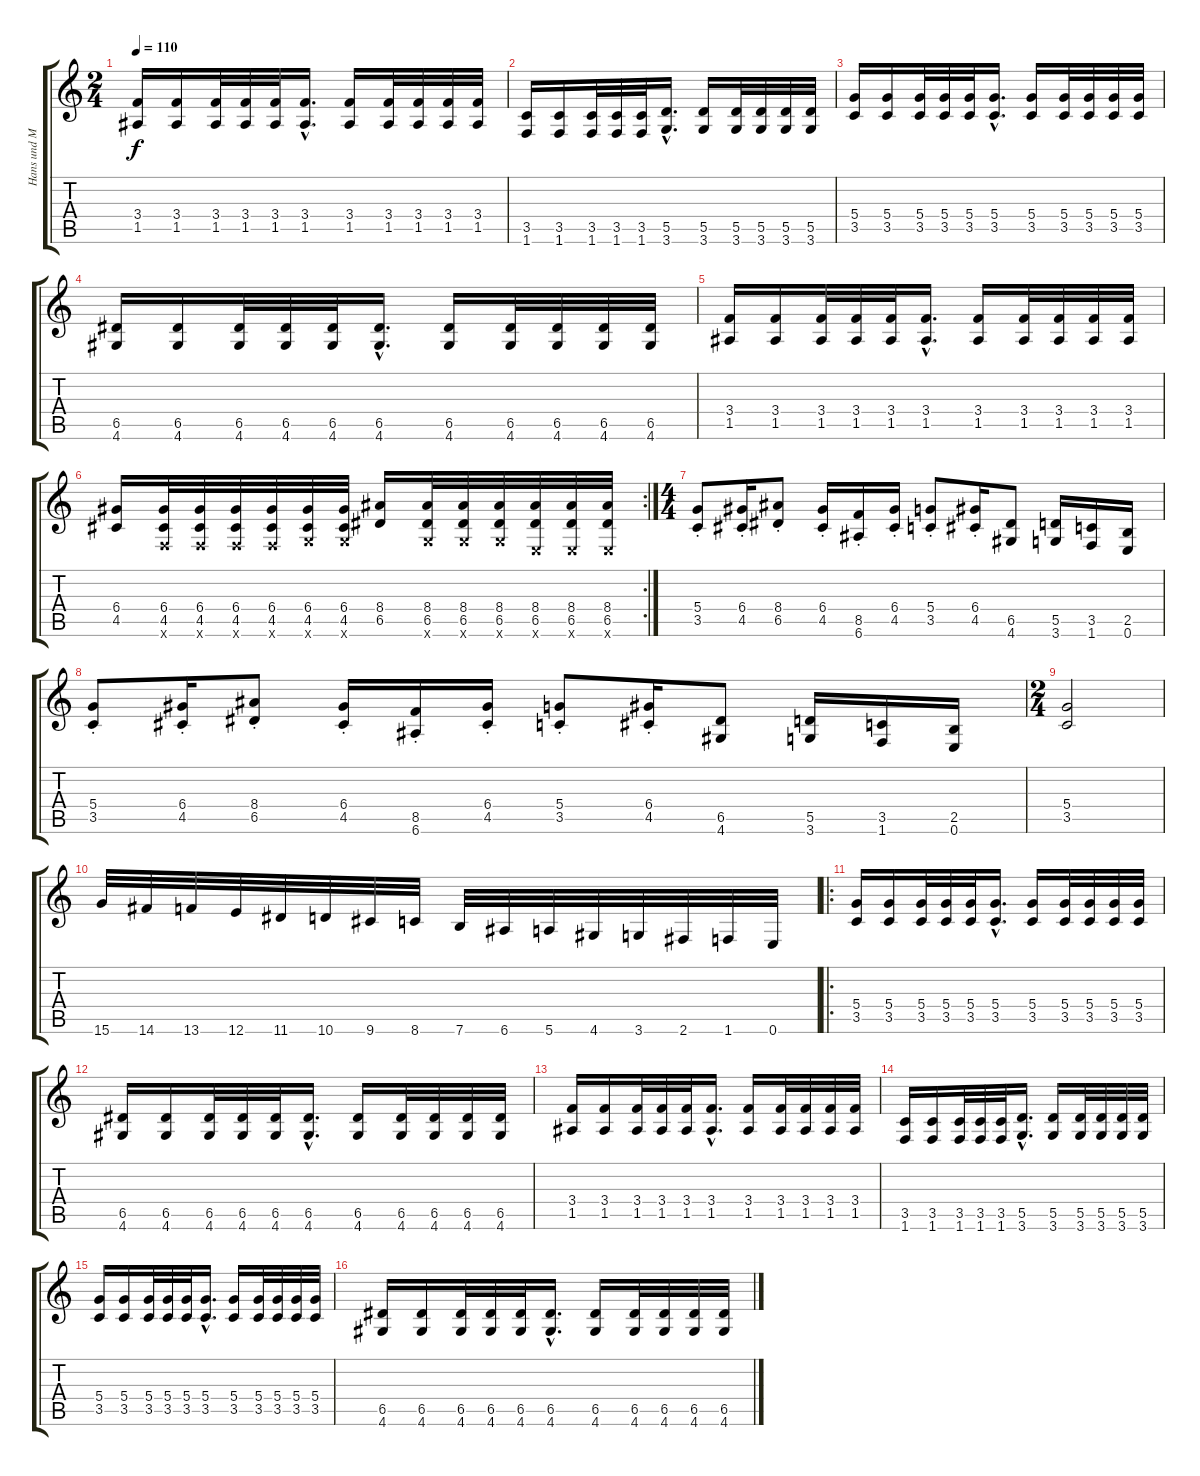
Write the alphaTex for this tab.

\track ("Hans und Max" "Hans und M") {instrument overdrivenguitar}
\staff {score tabs}
\tuning (E4 B3 G3 D3 A2 E2) {hide}
\ts (2 4)
\tempo 110
\clef g2
\ks c
(3.4 1.5).16{dy f} (3.4 1.5).16 (3.4 1.5).32 (3.4 1.5).32 (3.4 1.5).32 (3.4{hac} 1.5{hac}).16{d} (3.4 1.5).16 (3.4 1.5).32 (3.4 1.5).32 (3.4 1.5).32 (3.4 1.5).32 |
(3.5 1.6).16 (3.5 1.6).16 (3.5 1.6).32 (3.5 1.6).32 (3.5 1.6).32 (5.5{hac} 3.6{hac}).16{d} (5.5 3.6).16 (5.5 3.6).32 (5.5 3.6).32 (5.5 3.6).32 (5.5 3.6).32 |
(5.4 3.5).16 (5.4 3.5).16 (5.4 3.5).32 (5.4 3.5).32 (5.4 3.5).32 (5.4{hac} 3.5{hac}).16{d} (5.4 3.5).16 (5.4 3.5).32 (5.4 3.5).32 (5.4 3.5).32 (5.4 3.5).32 |
(6.5 4.6).16 (6.5 4.6).16 (6.5 4.6).32 (6.5 4.6).32 (6.5 4.6).32 (6.5{hac} 4.6{hac}).16{d} (6.5 4.6).16 (6.5 4.6).32 (6.5 4.6).32 (6.5 4.6).32 (6.5 4.6).32 |
(3.4 1.5).16 (3.4 1.5).16 (3.4 1.5).32 (3.4 1.5).32 (3.4 1.5).32 (3.4{hac} 1.5{hac}).16{d} (3.4 1.5).16 (3.4 1.5).32 (3.4 1.5).32 (3.4 1.5).32 (3.4 1.5).32 |
\rc 2
(6.4 4.5).16 (6.4 4.5 1.6{x}).32 (6.4 4.5 1.6{x}).32 (6.4 4.5 1.6{x}).32 (6.4 4.5 1.6{x}).32 (6.4 4.5 3.6{x}).32 (6.4 4.5 3.6{x}).32 (8.4 6.5).16 (8.4 6.5 3.6{x}).32 (8.4 6.5 3.6{x}).32 (8.4 6.5 3.6{x}).32 (8.4 6.5 0.6{x}).32 (8.4 6.5 0.6{x}).32 (8.4 6.5 0.6{x}).32 |
\ts (4 4)
(5.4{st} 3.5{st}).8 (6.4{st} 4.5{st}).16 (8.4{st} 6.5{st}).8 (6.4{st} 4.5{st}).16 (8.5{st} 6.6{st}).16 (6.4{st} 4.5{st}).16 (5.4{st} 3.5{st}).8 (6.4{st} 4.5{st}).16 (6.5 4.6).8 (5.5 3.6).16 (3.5 1.6).16 (2.5 0.6).16 |
(5.4{st} 3.5{st}).8 (6.4{st} 4.5{st}).16 (8.4{st} 6.5{st}).8 (6.4{st} 4.5{st}).16 (8.5{st} 6.6{st}).16 (6.4{st} 4.5{st}).16 (5.4{st} 3.5{st}).8 (6.4{st} 4.5{st}).16 (6.5 4.6).8 (5.5 3.6).16 (3.5 1.6).16 (2.5 0.6).16 |
\ts (2 4)
(5.4 3.5).2 |
15.6.32 14.6.32 13.6.32 12.6.32 11.6.32 10.6.32 9.6.32 8.6.32 7.6.32 6.6.32 5.6.32 4.6.32 3.6.32 2.6.32 1.6.32 0.6.32 |
\ro
(5.4 3.5).16 (5.4 3.5).16 (5.4 3.5).32 (5.4 3.5).32 (5.4 3.5).32 (5.4{hac} 3.5{hac}).16{d} (5.4 3.5).16 (5.4 3.5).32 (5.4 3.5).32 (5.4 3.5).32 (5.4 3.5).32 |
(6.5 4.6).16 (6.5 4.6).16 (6.5 4.6).32 (6.5 4.6).32 (6.5 4.6).32 (6.5{hac} 4.6{hac}).16{d} (6.5 4.6).16 (6.5 4.6).32 (6.5 4.6).32 (6.5 4.6).32 (6.5 4.6).32 |
(3.4 1.5).16 (3.4 1.5).16 (3.4 1.5).32 (3.4 1.5).32 (3.4 1.5).32 (3.4{hac} 1.5{hac}).16{d} (3.4 1.5).16 (3.4 1.5).32 (3.4 1.5).32 (3.4 1.5).32 (3.4 1.5).32 |
(3.5 1.6).16 (3.5 1.6).16 (3.5 1.6).32 (3.5 1.6).32 (3.5 1.6).32 (5.5{hac} 3.6{hac}).16{d} (5.5 3.6).16 (5.5 3.6).32 (5.5 3.6).32 (5.5 3.6).32 (5.5 3.6).32 |
(5.4 3.5).16 (5.4 3.5).16 (5.4 3.5).32 (5.4 3.5).32 (5.4 3.5).32 (5.4{hac} 3.5{hac}).16{d} (5.4 3.5).16 (5.4 3.5).32 (5.4 3.5).32 (5.4 3.5).32 (5.4 3.5).32 |
(6.5 4.6).16 (6.5 4.6).16 (6.5 4.6).32 (6.5 4.6).32 (6.5 4.6).32 (6.5{hac} 4.6{hac}).16{d} (6.5 4.6).16 (6.5 4.6).32 (6.5 4.6).32 (6.5 4.6).32 (6.5 4.6).32
